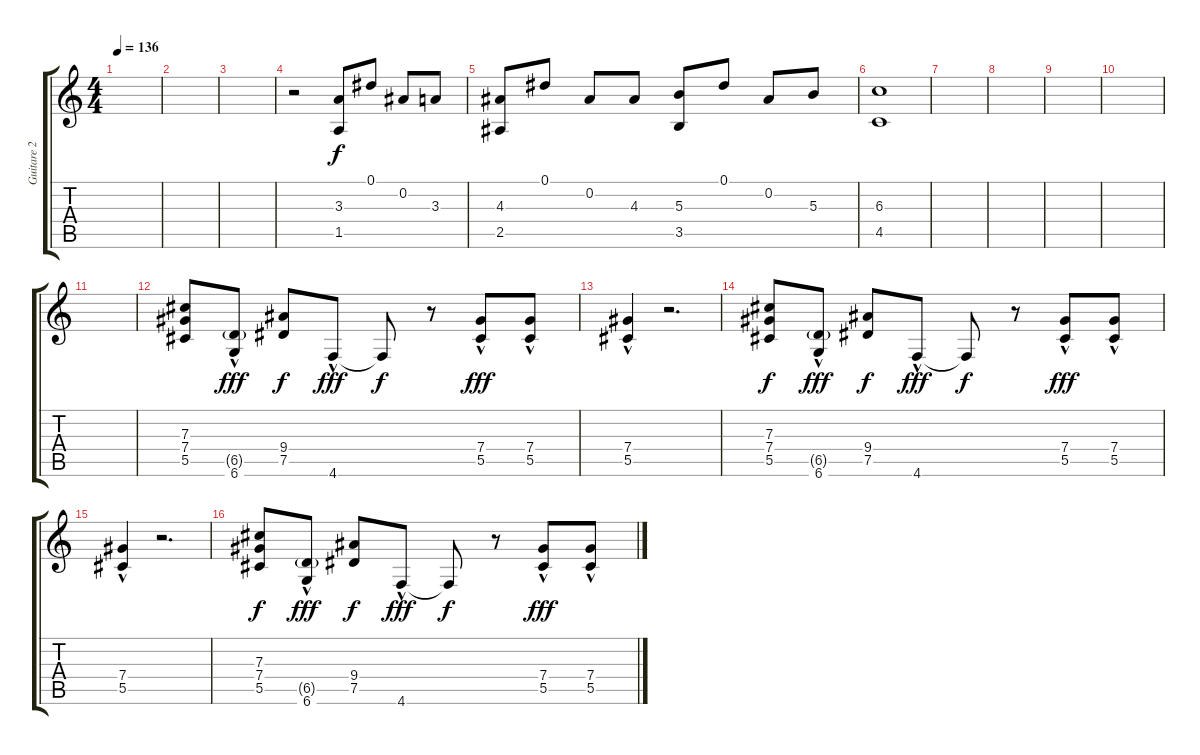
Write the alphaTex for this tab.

\track ("Guitare 2" "Guitare 2") {instrument overdrivenguitar}
\staff {score tabs}
\tuning (Eb4 Bb3 Gb3 Db3 Ab2 Db2) {hide}
\ts (4 4)
\tempo 136
\clef g2
\ks c
|
|
|
r.2 (3.3 1.5).8{dy f} 0.1.8 0.2.8 3.3.8 |
(4.3 2.5).8 0.1.8 0.2.8 4.3.8 (5.3 3.5).8 0.1.8 0.2.8 5.3.8 |
(6.3 4.5).1 |
|
|
|
|
|
(7.3 7.4 5.5).8 (6.5{g} 6.6{hac}).8{dy fff} (9.4 7.5).8{dy f} 4.6{hac}.8{dy fff} 4.6{t}.8{dy f} r.8 (7.4 5.5{hac}).8{dy fff} (7.4{hac} 5.5{hac}).8 |
(7.4 5.5{hac}).4 r.2{d} |
(7.3 7.4 5.5).8{dy f} (6.5{g} 6.6{hac}).8{dy fff} (9.4 7.5).8{dy f} 4.6{hac}.8{dy fff} 4.6{t}.8{dy f} r.8 (7.4 5.5{hac}).8{dy fff} (7.4{hac} 5.5{hac}).8 |
(7.4 5.5{hac}).4 r.2{d} |
(7.3 7.4 5.5).8{dy f} (6.5{g} 6.6{hac}).8{dy fff} (9.4 7.5).8{dy f} 4.6{hac}.8{dy fff} 4.6{t}.8{dy f} r.8 (7.4 5.5{hac}).8{dy fff} (7.4{hac} 5.5{hac}).8
